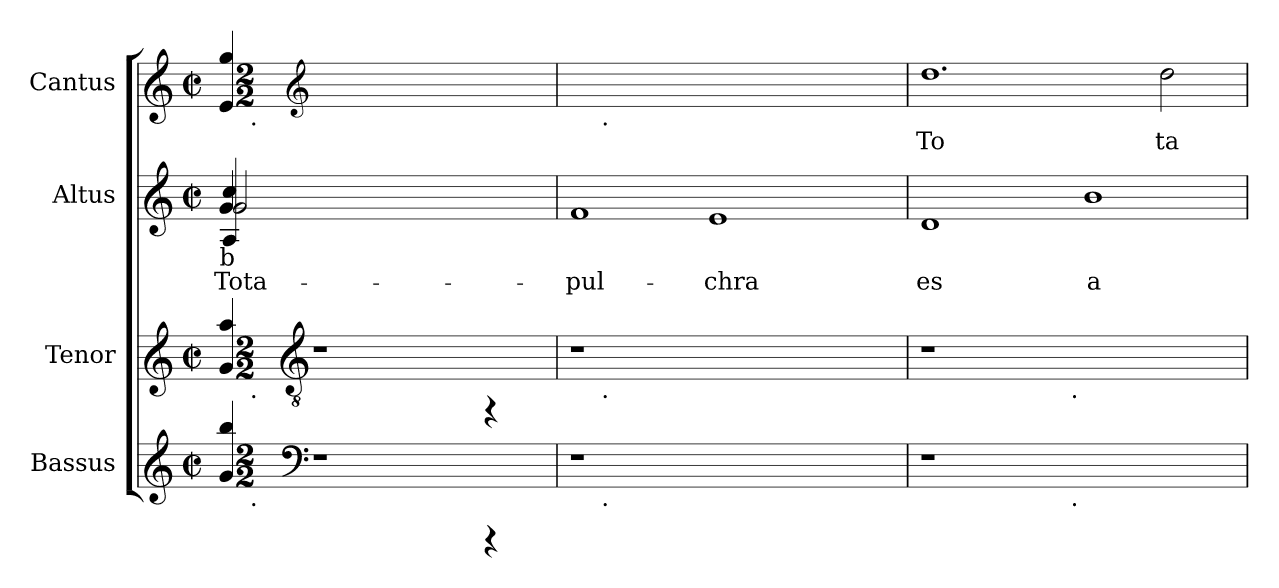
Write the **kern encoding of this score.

**kern	**text	**kern	**text	**kern	**text	**kern	**text
*part4	*part4	*part3	*part3	*part2	*part2	*part1	*part1
*staff4	*staff4	*staff3	*staff3	*staff2	*staff2	*staff1	*staff1
*I"Bassus	*	*I"Tenor	*	*I"Altus	*	*I"Cantus	*
!!LO:PB:g=z
*stria5	*	*stria5	*	*stria5	*	*stria5	*
*	*	*	*	*clefG2	*	*	*
*k[]	*	*k[]	*	*k[]	*	*k[]	*
*C:	*	*C:	*	*C:	*	*C:	*
*M2/2	*	*M2/2	*	*M2/2	*	*M2/2	*
*met(c|)	*	*met(c|)	*	*met(c|)	*	*met(c|)	*
=1	=1	=1	=1	=1	=1	=1	=1
*	*	*	*	*^	*	*	*
!	!	!	!	!	!	!	!LO:TX:b:t=b	!
!	!	!	!	!LO:TX:b:t=b	!	!	!	!
!	!	!LO:TX:b:t=b	!	!	!	!	!	!
!LO:TX:b:t=b	!	!	!	!	!	!	!	!
!	!LO:LY:b:cj	!	!LO:LY:b:cj	!LO:N:vis=4	!LO:N:vis=4	!LO:LY:b:cj	!	!LO:LY:b:cj
*^	*	*^	*	*	*^	*	*^	*
4g/ 4bb/	16..ryy	.	4aa/ 4g/	16..ryy	.	1.g	2g/	4cc/ 4A/	Tota-	4e/ 4gg/	16..ryy	.
!	!	!	!	!	!	!	!	!	!	!	!LO:TX:b:t=.	!
!	!	!	!	!LO:TX:b:t=.	!	!	!	!	!	!	!	!
!	!LO:TX:b:t=.	!	!	!	!	!	!	!	!	!	!	!
.	1ryy	.	.	1ryy	.	.	.	.	.	.	1ryy	.
*clefF4	*	*	*clefGv2	*	*	*	*	*	*	*clefG2	*	*
*M2/2	*	*	*M2/2	*	*	*	*	*	*	*M2/2	*	*
*met(c|)	*	*	*met(c|)	*	*	*	*	*	*	*met(c|)	*	*
1r	.	.	1r	.	.	.	.	1ryy	.	1ryy	.	.
.	.	.	.	.	.	.	1ryy	.	.	.	.	.
.	4ryy	.	.	4ryy	.	.	.	.	.	.	4ryy	.
4rCCC	.	.	4rFF	.	.	.	.	4ryy	.	4ryy	.	.
.	8ryy	.	.	8ryy	.	.	.	.	.	.	8ryy	.
.	64ryy	.	.	64ryy	.	.	.	.	.	.	64ryy	.
=2	=2	=2	=2	=2	=2	=2	=2	=2	=2	=2	=2	=2
!	!	!	!	!	!	!	!	!	!LO:LY:b:cj	!	!	!
*	*	*	*	*	*	*v	*v	*v	*	*	*	*
*	*	*	*	*	*	*	*	*v	*v	*
1r	16..ryy	.	1r	16..ryy	.	1f	-pul-	16..ryy	.
!	!	!	!	!	!	!	!	!LO:TX:b:t=.	!
!	!	!	!	!LO:TX:b:t=.	!	!	!	!	!
!	!LO:TX:b:t=.	!	!	!	!	!	!	!	!
.	1ryy	.	.	1ryy	.	.	.	1ryy	.
!	!	!	!	!	!	!	!LO:LY:b:cj	!	!
1ryy	.	.	1ryy	.	.	1e	-chra	.	.
.	2ryy	.	.	2ryy	.	.	.	2ryy	.
.	4ryy	.	.	4ryy	.	.	.	4ryy	.
.	8ryy	.	.	8ryy	.	.	.	8ryy	.
.	64ryy	.	.	64ryy	.	.	.	64ryy	.
=3	=3	=3	=3	=3	=3	=3	=3	=3	=3
!	!	!	!	!	!	!	!LO:LY:b:cj	!	!LO:LY:b:cj
1r	2ryy	.	1r	2ryy	.	1d	es	1.dd	To
.	4...ryy	.	.	4...ryy	.	.	.	.	.
!	!	!	!	!LO:TX:b:t=.	!	!	!	!	!
!	!LO:TX:b:t=.	!	!	!	!	!	!	!	!
.	1ryy	.	.	1ryy	.	.	.	.	.
!	!	!	!	!	!	!	!LO:LY:b:cj	!	!
1ryy	.	.	1ryy	.	.	1b	a-	.	.
!	!	!	!	!	!	!	!	!	!LO:LY:b:cj
.	.	.	.	.	.	.	.	2dd\	ta
.	32ryy	.	.	32ryy	.	.	.	.	.
*v	*v	*	*	*	*	*	*	*	*
*	*	*v	*v	*	*	*	*	*
=	=	=	=	=	=	=	=
*-	*-	*-	*-	*-	*-	*-	*-
